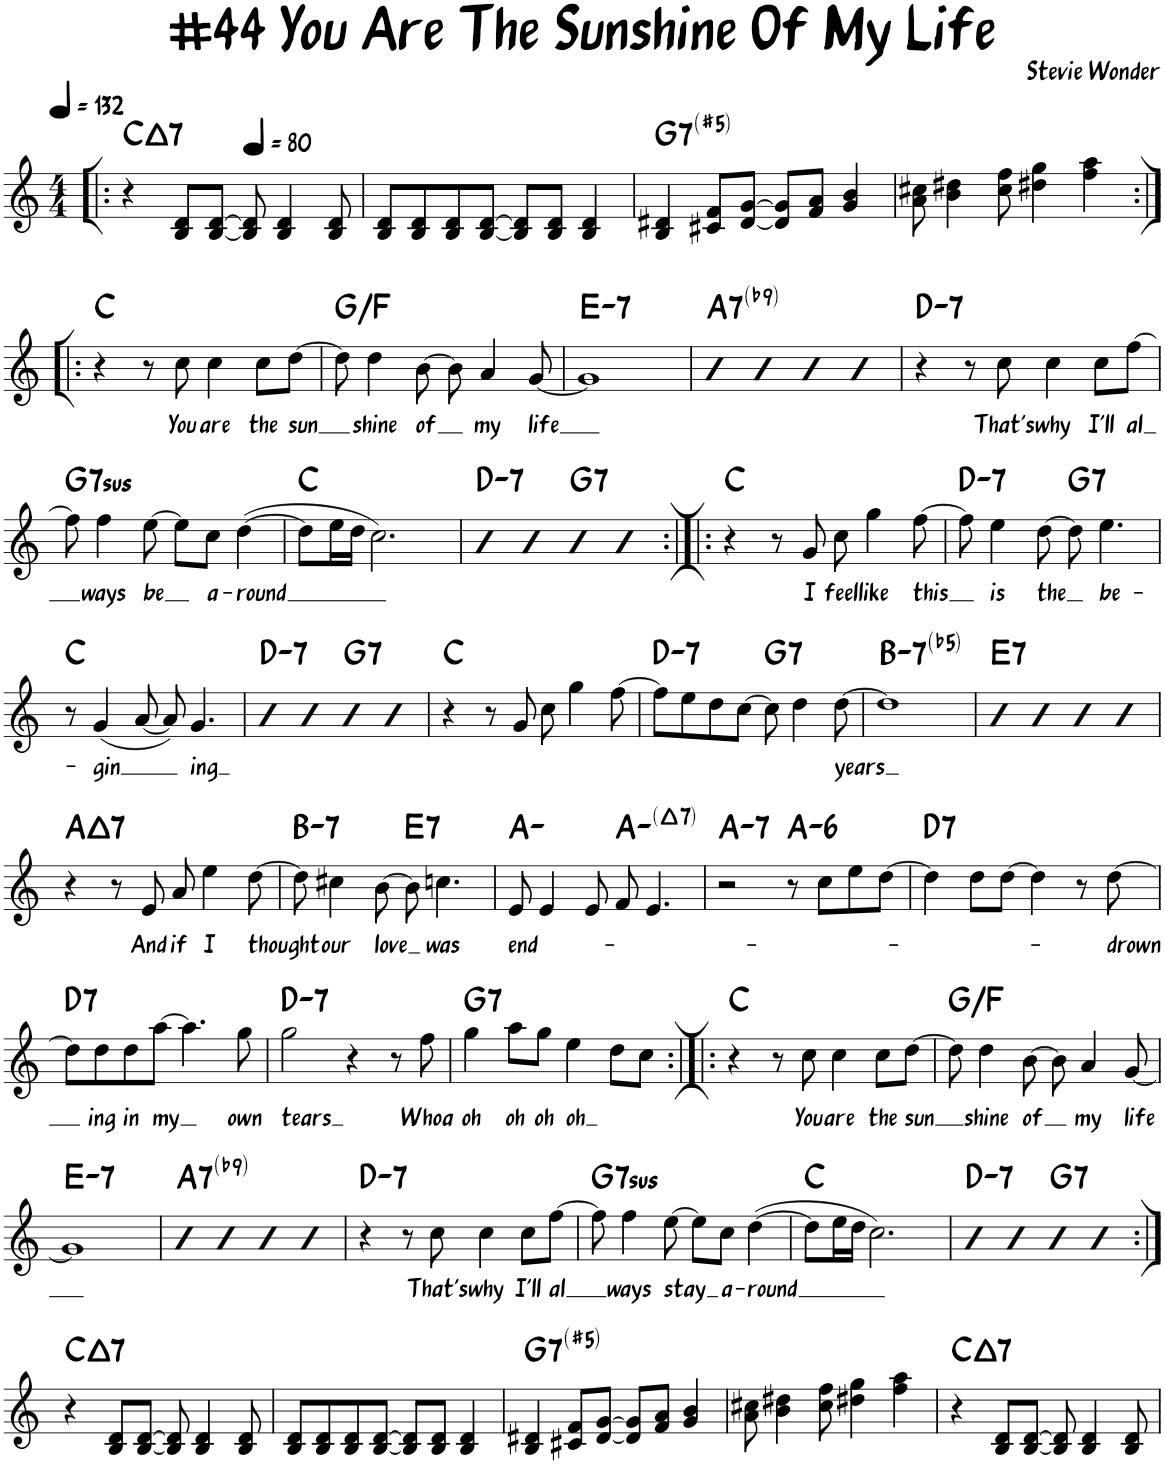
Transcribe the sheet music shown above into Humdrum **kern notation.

**kern	**text	**harte
*part1	*part1	*part1
*staff1	*staff1	*
*I"Piano	*	*
*I'Pno.	*	*
*clefG2	*	*
*k[]	*	*
*M4/4	*	*
*MM132	*	*
=1!|:	=1!|:	=1!|:
!	!	!LO:H:kt=7
4r	.	C:maj7
8B/ 8d/L	.	.
[8B/ [8d/J	.	.
*MM80	*	*
8B/] 8d/]	.	.
4B/ 4d/	.	.
8B/ 8d/	.	.
=2	=2	=2
8B/ 8d/L	.	.
8B/ 8d/	.	.
8B/ 8d/	.	.
[8B/ [8d/J	.	.
8B/] 8d/]L	.	.
8B/ 8d/J	.	.
4B/ 4d/	.	.
=3	=3	=3
!	!	!LO:H:kt=7
4B/ 4d#X/	.	G:(3,#5,b7)
8c#X/ 8f/L	.	.
[8d#/ [8g/J	.	.
8d#/] 8g/]L	.	.
8f/ 8a/J	.	.
4g/ 4b/	.	.
=4	=4	=4
8a\ 8cc#X\	.	.
4b\ 4dd#X\	.	.
8cc#\ 8ff\	.	.
4dd#X\ 4gg\	.	.
4ff\ 4aa\	.	.
!!LO:LB:g=z
=5:|!|:	=5:|!|:	=5:|!|:
4r	.	C:maj
8r	.	.
!	!LO:LY:b	!
8cc\	You	.
!	!LO:LY:b	!
4cc\	are	.
!	!LO:LY:b	!
8cc\L	the	.
!	!LO:LY:b	!
[8dd\J	sun	.
=6	=6	=6
8dd\]	.	G:maj/b7
!	!LO:LY:b	!
4dd\	shine	.
!	!LO:LY:b	!
[8b\	of	.
8b\]	.	.
!	!LO:LY:b	!
4a/	my	.
!	!LO:LY:b	!
[8g/	life	.
=7	=7	=7
!	!	!LO:H:kt=7
1g]	.	E:min7
=8	=8	=8
!	!	!LO:H:kt=7
4b	.	A:7(b9)
4b	.	.
4b	.	.
4b	.	.
=9	=9	=9
!	!	!LO:H:kt=7
4r	.	D:min7
8r	.	.
!	!LO:LY:b	!
8cc\	That's	.
!	!LO:LY:b	!
4cc\	why	.
!	!LO:LY:b	!
8cc\L	I'll	.
!	!LO:LY:b	!
[8ff\J	al	.
!!LO:LB:g=z
=10	=10	=10
!	!	!LO:H:kt=7sus
8ff\]	.	G:sus4(7)
!	!LO:LY:b	!
4ff\	ways	.
!	!LO:LY:b	!
[8ee\	be	.
8ee\L]	.	.
!	!LO:LY:b	!
8cc\J	a-	.
!	!LO:LY:b	!
([4dd\	-round	.
=11	=11	=11
8dd\L]	.	C:maj
16ee\L	.	.
16dd\JJ	.	.
2.cc\)	.	.
=12	=12	=12
!	!	!LO:H:kt=7
4b	.	D:min7
4b	.	.
!	!	!LO:H:kt=7
4b	.	G:7
4b	.	.
=13:|!|:	=13:|!|:	=13:|!|:
4r	.	C:maj
8r	.	.
!	!LO:LY:b	!
8g/	I	.
!	!LO:LY:b	!
8cc\	feel	.
!	!LO:LY:b	!
4gg\	like	.
!	!LO:LY:b	!
[8ff\	this	.
=14	=14	=14
!	!	!LO:H:kt=7
8ff\]	.	D:min7
!	!LO:LY:b	!
4ee\	is	.
!	!LO:LY:b	!
[8dd\	the	.
!	!	!LO:H:kt=7
8dd\]	.	G:7
!	!LO:LY:b	!
4.ee\	be-	.
!!LO:LB:g=z
=15	=15	=15
8r	.	C:maj
!	!LO:LY:b	!
(4g/	-gin	.
[8a/	.	.
8a/])	.	.
!	!LO:LY:b	!
4.g/	ing	.
=16	=16	=16
!	!	!LO:H:kt=7
4b	.	D:min7
4b	.	.
!	!	!LO:H:kt=7
4b	.	G:7
4b	.	.
=17	=17	=17
4r	.	C:maj
8r	.	.
8g/	.	.
8cc\	.	.
4gg\	.	.
[8ff\	.	.
=18	=18	=18
!	!	!LO:H:kt=7
8ff\L]	.	D:min7
8ee\	.	.
8dd\	.	.
[8cc\J	.	.
!	!	!LO:H:kt=7
8cc\]	.	G:7
4dd\	.	.
!	!LO:LY:b	!
[8dd\	years	.
=19	=19	=19
!	!	!LO:H:kt=-7(b5)
1dd]	.	B:hdim7
=20	=20	=20
!	!	!LO:H:kt=7
4b	.	E:7
4b	.	.
4b	.	.
4b	.	.
!!LO:LB:g=z
=21	=21	=21
!	!	!LO:H:kt=7
4r	.	A:maj7
8r	.	.
!	!LO:LY:b	!
8e/	And	.
!	!LO:LY:b	!
8a/	if	.
!	!LO:LY:b	!
4ee\	I	.
!	!LO:LY:b	!
[8dd\	thought	.
=22	=22	=22
!	!	!LO:H:kt=7
8dd\]	.	B:min7
!	!LO:LY:b	!
4cc#X\	our	.
!	!LO:LY:b	!
[8b\	love	.
!	!	!LO:H:kt=7
8b\]	.	E:7
!	!LO:LY:b	!
4.ccn\	was	.
=23	=23	=23
!	!LO:LY:b	!
8e/	end-	A:min
4e/	.	.
8e/	.	.
!	!	!LO:H:kt=t7
8f/	.	A:minmaj7
4.e/	.	.
=24	=24	=24
!	!	!LO:H:kt=7
2r	.	A:min7
!	!	!LO:H:kt=6
8r	.	A:min6
8cc\L	.	.
8ee\	.	.
[8dd\J	.	.
=25	=25	=25
!	!	!LO:H:kt=7
4dd\]	.	D:7
8dd\L	.	.
[8dd\J	.	.
4dd\]	.	.
8r	.	.
!	!LO:LY:b	!
[8dd\	drown	.
!!LO:LB:g=z
=26	=26	=26
!	!	!LO:H:kt=7
8dd\L]	.	D:7
!	!LO:LY:b	!
8dd\	ing	.
!	!LO:LY:b	!
8dd\	in	.
!	!LO:LY:b	!
[8aa\J	my	.
4.aa\]	.	.
!	!LO:LY:b	!
8gg\	own	.
=27	=27	=27
!	!LO:LY:b	!LO:H:kt=7
2gg\	tears	D:min7
4r	.	.
8r	.	.
!	!LO:LY:b	!
8ff\	Whoa	.
=28	=28	=28
!	!LO:LY:b	!LO:H:kt=7
4gg\	oh	G:7
!	!LO:LY:b	!
8aa\L	oh	.
!	!LO:LY:b	!
8gg\J	oh	.
!	!LO:LY:b	!
4ee\	oh	.
8dd\L	.	.
8cc\J	.	.
=29:|!|:	=29:|!|:	=29:|!|:
4r	.	C:maj
8r	.	.
!	!LO:LY:b	!
8cc\	You	.
!	!LO:LY:b	!
4cc\	are	.
!	!LO:LY:b	!
8cc\L	the	.
!	!LO:LY:b	!
[8dd\J	sun	.
=30	=30	=30
8dd\]	.	G:maj/b7
!	!LO:LY:b	!
4dd\	shine	.
!	!LO:LY:b	!
[8b\	of	.
8b\]	.	.
!	!LO:LY:b	!
4a/	my	.
!	!LO:LY:b	!
[8g/	life	.
!!LO:LB:g=z
=31	=31	=31
!	!	!LO:H:kt=7
1g]	.	E:min7
=32	=32	=32
!	!	!LO:H:kt=7
4b	.	A:7(b9)
4b	.	.
4b	.	.
4b	.	.
=33	=33	=33
!	!	!LO:H:kt=7
4r	.	D:min7
8r	.	.
!	!LO:LY:b	!
8cc\	That's	.
!	!LO:LY:b	!
4cc\	why	.
!	!LO:LY:b	!
8cc\L	I'll	.
!	!LO:LY:b	!
[8ff\J	-al	.
=34	=34	=34
!	!	!LO:H:kt=7sus
8ff\]	.	G:sus4(7)
!	!LO:LY:b	!
4ff\	ways	.
!	!LO:LY:b	!
[8ee\	stay	.
8ee\L]	.	.
!	!LO:LY:b	!
8cc\J	a-	.
!	!LO:LY:b	!
([4dd\	-round	.
=35	=35	=35
8dd\L]	.	C:maj
16ee\L	.	.
16dd\JJ	.	.
2.cc\)	.	.
=36	=36	=36
!	!	!LO:H:kt=7
4b	.	D:min7
4b	.	.
!	!	!LO:H:kt=7
4b	.	G:7
4b	.	.
!!LO:LB:g=z
=37:|!	=37:|!	=37:|!
!	!	!LO:H:kt=7
4r	.	C:maj7
8B/ 8d/L	.	.
[8B/ [8d/J	.	.
8B/] 8d/]	.	.
4B/ 4d/	.	.
8B/ 8d/	.	.
=38	=38	=38
8B/ 8d/L	.	.
8B/ 8d/	.	.
8B/ 8d/	.	.
[8B/ [8d/J	.	.
8B/] 8d/]L	.	.
8B/ 8d/J	.	.
4B/ 4d/	.	.
=39	=39	=39
!	!	!LO:H:kt=7
4B/ 4d#X/	.	G:(3,#5,b7)
8c#X/ 8f/L	.	.
[8d#/ [8g/J	.	.
8d#/] 8g/]L	.	.
8f/ 8a/J	.	.
4g/ 4b/	.	.
=40	=40	=40
8a\ 8cc#X\	.	.
4b\ 4dd#X\	.	.
8cc#\ 8ff\	.	.
4dd#X\ 4gg\	.	.
4ff\ 4aa\	.	.
=41	=41	=41
!	!	!LO:H:kt=7
4r	.	C:maj7
8B/ 8d/L	.	.
[8B/ [8d/J	.	.
8B/] 8d/]	.	.
4B/ 4d/	.	.
8B/ 8d/	.	.
=	=	=
*-	*-	*-
